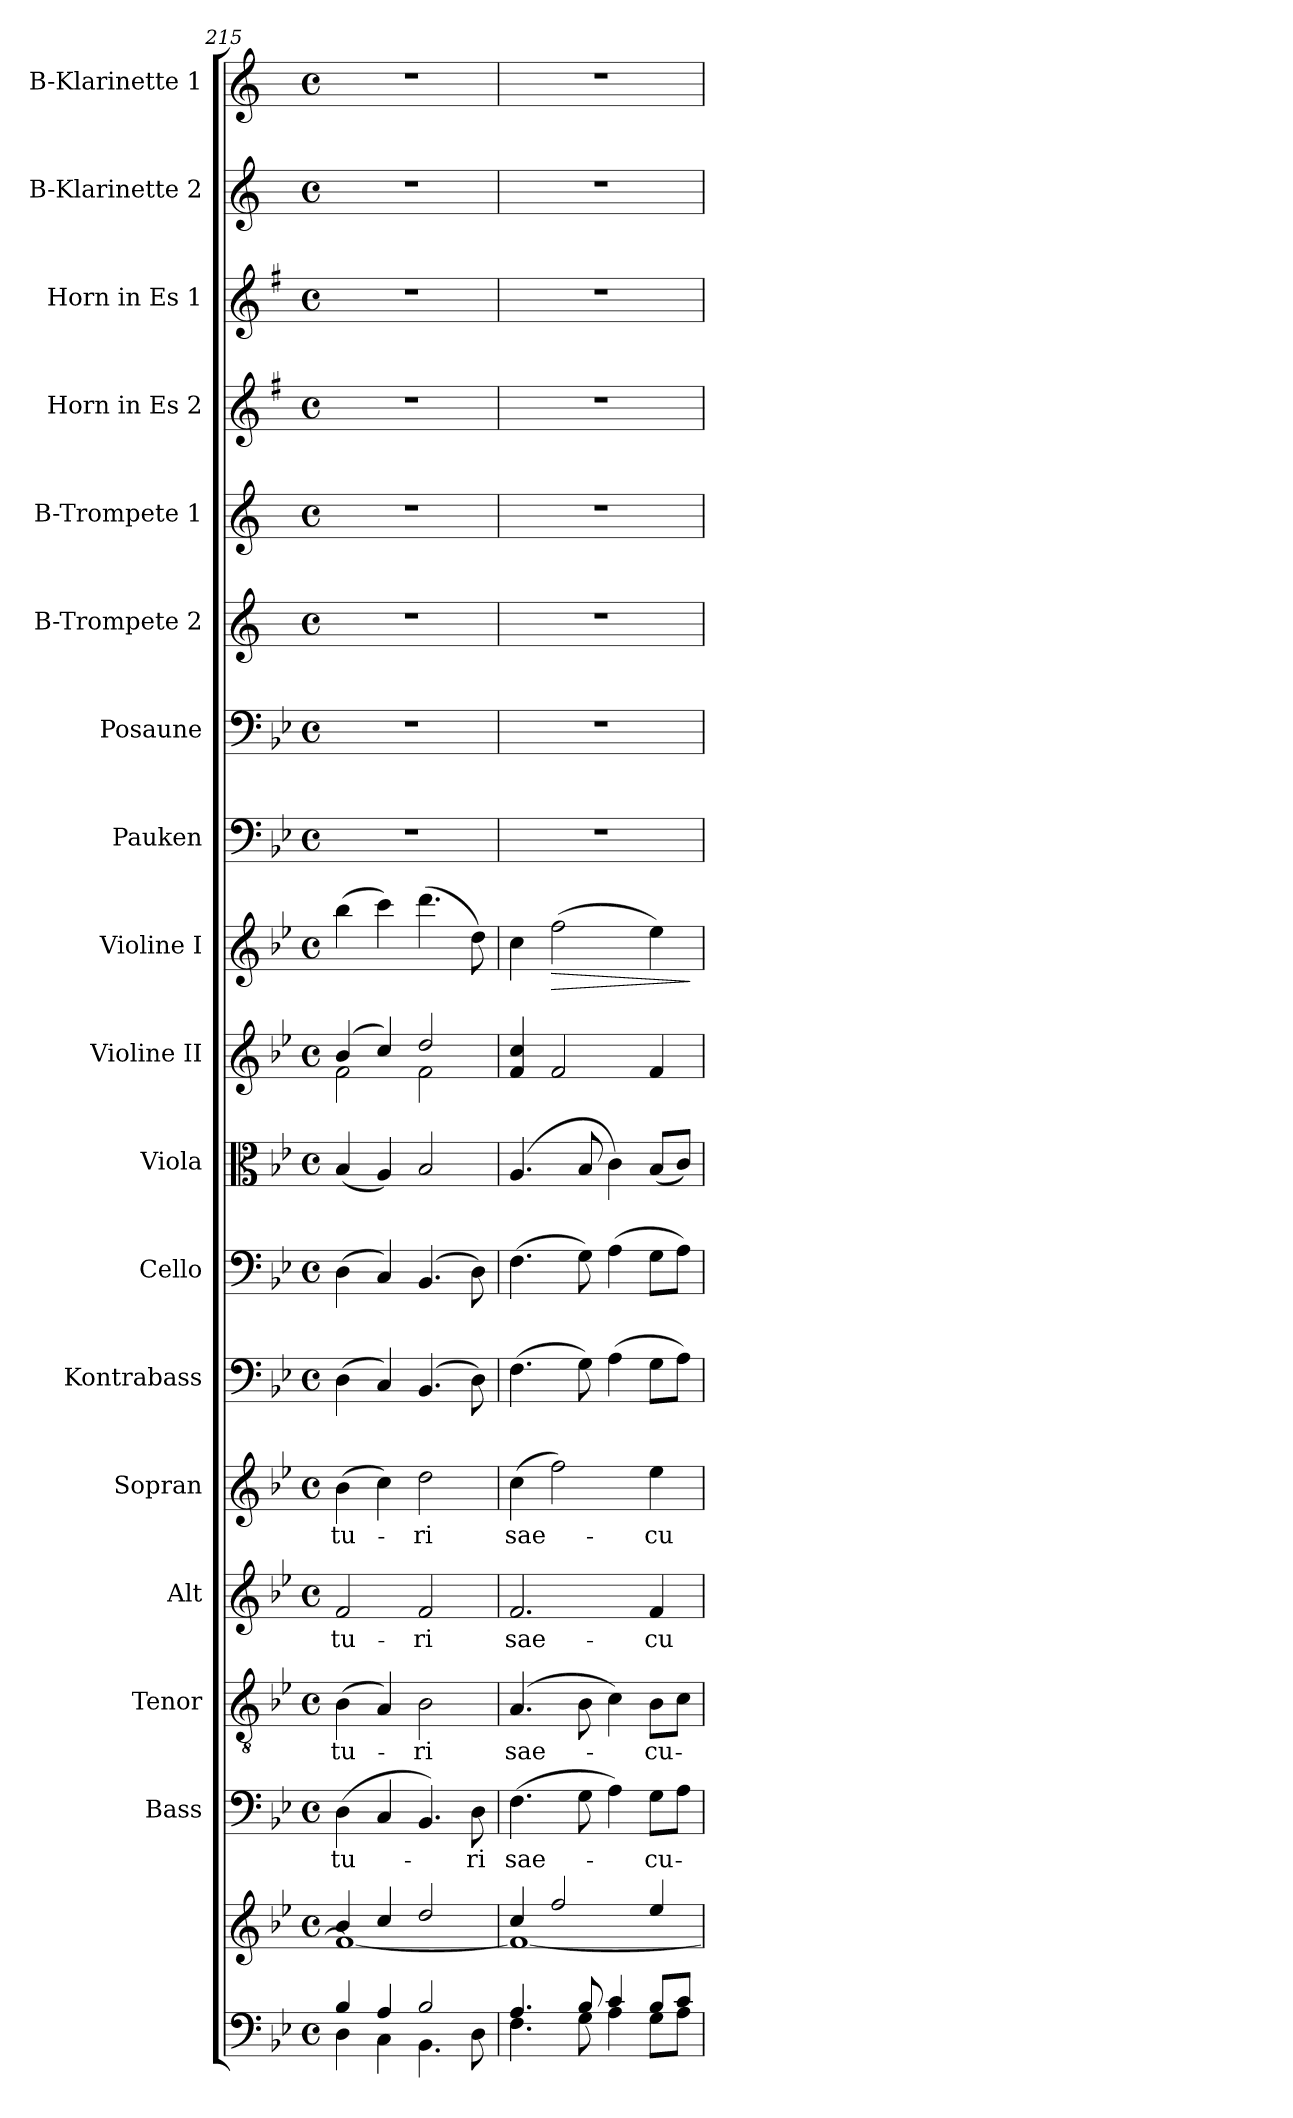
**kern	**kern	**kern	**text	**kern	**text	**kern	**text	**kern	**text	**kern	**kern	**kern	**kern	**kern	**dynam	**kern	**kern	**kern	**kern	**kern	**kern	**kern	**kern
*part18	*part18	*part17	*part17	*part16	*part16	*part15	*part15	*part14	*part14	*part13	*part12	*part11	*part10	*part9	*part9	*part8	*part7	*part6	*part5	*part4	*part3	*part2	*part1
*staff19	*staff18	*staff17	*staff17	*staff16	*staff16	*staff15	*staff15	*staff14	*staff14	*staff13	*staff12	*staff11	*staff10	*staff9	*staff9	*staff8	*staff7	*staff6	*staff5	*staff4	*staff3	*staff2	*staff1
*	*	*I"Bass	*	*I"Tenor	*	*I"Alt	*	*I"Sopran	*	*I"Kontrabass	*I"Cello	*I"Viola	*I"Violine II	*I"Violine I	*	*I"Pauken	*I"Posaune	*I"B-Trompete 2	*I"B-Trompete 1	*I"Horn in Es 2	*I"Horn in Es 1	*I"B-Klarinette 2	*I"B-Klarinette 1
*	*	*I'B.	*	*I'T.	*	*I'A.	*	*I'S.	*	*I'Kb.	*	*I'Vla.	*I'Vl. II	*I'Vl. I	*	*I'Pk.	*I'Pos.	*I'B Trp. 2	*I'B Trp. 1	*	*	*I'B Kl. 2	*I'B Kl. 1
*clefF4	*clefG2	*clefF4	*	*clefGv2	*	*clefG2	*	*clefG2	*	*clefF4	*clefF4	*clefC3	*clefG2	*clefG2	*	*clefF4	*clefF4	*clefG2	*clefG2	*clefG2	*clefG2	*clefG2	*clefG2
*	*	*	*	*	*	*	*	*	*	*ITrd7c12	*	*	*	*	*	*	*	*ITrd1c2	*ITrd1c2	*ITrd5c9	*ITrd5c9	*ITrd1c2	*ITrd1c2
*k[b-e-]	*k[b-e-]	*k[b-e-]	*	*k[b-e-]	*	*k[b-e-]	*	*k[b-e-]	*	*k[b-e-]	*k[b-e-]	*k[b-e-]	*k[b-e-]	*k[b-e-]	*	*k[b-e-]	*k[b-e-]	*k[b-e-]	*k[b-e-]	*k[b-e-]	*k[b-e-]	*k[b-e-]	*k[b-e-]
*B-:	*B-:	*B-:	*	*B-:	*	*B-:	*	*B-:	*	*B-:	*B-:	*B-:	*B-:	*B-:	*	*B-:	*B-:	*B-:	*B-:	*B-:	*B-:	*B-:	*B-:
*M4/4	*M4/4	*M4/4	*	*M4/4	*	*M4/4	*	*M4/4	*	*M4/4	*M4/4	*M4/4	*M4/4	*M4/4	*	*M4/4	*M4/4	*M4/4	*M4/4	*M4/4	*M4/4	*M4/4	*M4/4
*met(c)	*met(c)	*met(c)	*	*met(c)	*	*met(c)	*	*met(c)	*	*met(c)	*met(c)	*met(c)	*met(c)	*met(c)	*	*met(c)	*met(c)	*met(c)	*met(c)	*met(c)	*met(c)	*met(c)	*met(c)
=215	=215	=215	=215	=215	=215	=215	=215	=215	=215	=215	=215	=215	=215	=215	=215	=215	=215	=215	=215	=215	=215	=215	=215
*^	*^	*	*	*	*	*	*	*	*	*	*	*	*	*	*	*	*	*	*	*	*	*	*
!	!	!	!	!	!LO:LY:b	!	!LO:LY:b	!	!LO:LY:b	!	!LO:LY:b	!	!	!	!	!	!	!	!	!	!	!	!	!	!
*	*	*	*	*	*	*	*	*	*	*	*	*	*	*	*^	*	*	*	*	*	*	*	*	*	*
4B-/	4D\	4b-/	1f_	(>4D\	-tu-	(>4B-\	-tu-	2f/	-tu-	(>4b-\	-tu-	(>4DD\	(>4D\	(<4B-/	(4b-/	2f\	(>4bb-\	.	1r	1r	1r	1r	1r	1r	1r	1r
4A/	4C\	4cc/	.	4C/	.	4A/)	.	.	.	4cc\)	.	4CC/)	4C/)	4A/)	4cc/)	.	4ccc\)	.	.	.	.	.	.	.	.	.
!	!	!	!	!	!	!	!LO:LY:b	!	!LO:LY:b	!	!LO:LY:b	!	!	!	!	!	!	!	!	!	!	!	!	!	!	!
2B-/	4.BB-\	2dd/	.	4.BB-/)	.	2B-\	-ri	2f/	-ri	2dd\	-ri	(4.BBB-/	(4.BB-/	2B-/	2dd/	2f\	(>4.ddd\	.	.	.	.	.	.	.	.	.
!	!	!	!	!	!LO:LY:b	!	!	!	!	!	!	!	!	!	!	!	!	!	!	!	!	!	!	!	!	!
.	8D\	.	.	8D\	-ri	.	.	.	.	.	.	8DD\)	8D\)	.	.	.	8dd\)	.	.	.	.	.	.	.	.	.
*	*	*	*	*	*	*	*	*	*	*	*	*	*	*	*v	*v	*	*	*	*	*	*	*	*	*	*
=216	=216	=216	=216	=216	=216	=216	=216	=216	=216	=216	=216	=216	=216	=216	=216	=216	=216	=216	=216	=216	=216	=216	=216	=216	=216
!	!	!	!	!	!LO:LY:b	!	!LO:LY:b	!	!LO:LY:b	!	!LO:LY:b	!	!	!	!	!	!	!	!	!	!	!	!	!	!
4.A/	4.F\	4cc/	1f_	(>4.F\	sae-	(4.A/	sae-	2.f/	sae-	(>4cc\	sae-	(>4.FF\	(>4.F\	(4.A/	4f/ 4cc/	4cc\	.	1r	1r	1r	1r	1r	1r	1r	1r
!	!	!	!	!	!	!	!	!	!	!	!	!	!	!	!	!	!LO:HP:b	!	!	!	!	!	!	!	!
.	.	2ff/	.	.	.	.	.	.	.	2ff\)	.	.	.	.	2f/	(>2ff\	>	.	.	.	.	.	.	.	.
8B-/	8G\	.	.	8G\	.	8B-\	.	.	.	.	.	8GG\)	8G\)	8B-/	.	.	.	.	.	.	.	.	.	.	.
4c/	4A\	.	.	4A\)	.	4c\)	.	.	.	.	.	(>4AA\	(>4A\	4c\)	.	.	.	.	.	.	.	.	.	.	.
!	!	!	!	!	!LO:LY:b	!	!LO:LY:b	!	!LO:LY:b	!	!LO:LY:b	!	!	!	!	!	!	!	!	!	!	!	!	!	!
8B-/L	8G\L	4ee-/	.	8G\L	-cu-	8B-\L	-cu-	4f/	-cu-	4ee-\	-cu-	8GG\L	8G\L	(<8B-/L	4f/	4ee-\)	.	.	.	.	.	.	.	.	.
8c/J	8A\J	.	.	8A\J	.	8c\J	.	.	.	.	.	8AA\J)	8A\J)	8c/J)	.	.	.	.	.	.	.	.	.	.	.
*v	*v	*	*	*	*	*	*	*	*	*	*	*	*	*	*	*	*	*	*	*	*	*	*	*	*
*	*v	*v	*	*	*	*	*	*	*	*	*	*	*	*	*	*	*	*	*	*	*	*	*	*
.	.	.	.	.	.	.	.	.	.	.	.	.	.	.	]	.	.	.	.	.	.	.	.
=	=	=	=	=	=	=	=	=	=	=	=	=	=	=	=	=	=	=	=	=	=	=	=
*-	*-	*-	*-	*-	*-	*-	*-	*-	*-	*-	*-	*-	*-	*-	*-	*-	*-	*-	*-	*-	*-	*-	*-
